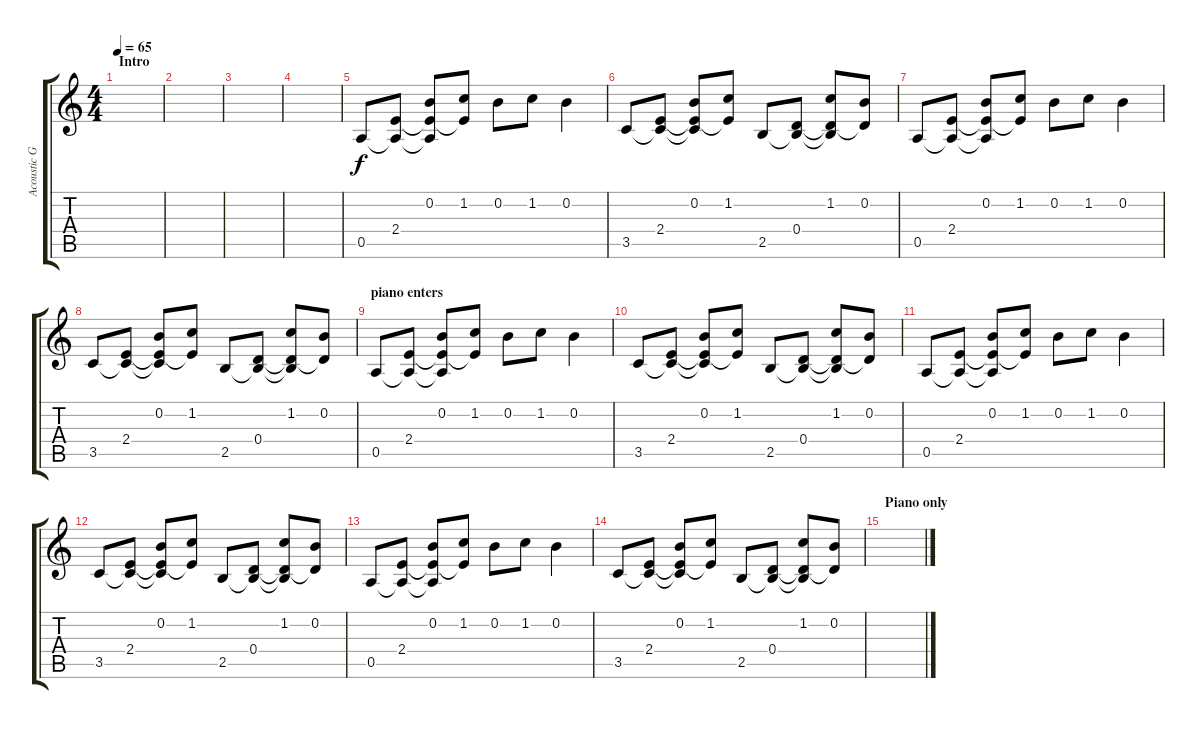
\track ("Acoustic Guitar (Lead 2)" "Acoustic G") {instrument acousticguitarsteel}
\staff {score tabs}
\tuning (E4 B3 G3 D3 A2 E2) {hide}
\ts (4 4)
\section ("" "Intro")
\tempo 65
\clef g2
\ks c
|
|
|
|
0.5.8 (2.4 0.5{t}).8 (0.2 2.4{t} 0.5{t}).8 (1.2 2.4{t}).8 0.2.8 1.2.8 0.2.4 |
3.5.8 (2.4 3.5{t}).8 (0.2 2.4{t} 3.5{t}).8 (1.2 2.4{t}).8 2.5.8 (0.4 2.5{t}).8 (1.2 0.4{t} 2.5{t}).8 (0.2 0.4{t}).8 |
0.5.8 (2.4 0.5{t}).8 (0.2 2.4{t} 0.5{t}).8 (1.2 2.4{t}).8 0.2.8 1.2.8 0.2.4 |
3.5.8 (2.4 3.5{t}).8 (0.2 2.4{t} 3.5{t}).8 (1.2 2.4{t}).8 2.5.8 (0.4 2.5{t}).8 (1.2 0.4{t} 2.5{t}).8 (0.2 0.4{t}).8 |
\section ("" "piano enters")
0.5.8 (2.4 0.5{t}).8 (0.2 2.4{t} 0.5{t}).8 (1.2 2.4{t}).8 0.2.8 1.2.8 0.2.4 |
3.5.8 (2.4 3.5{t}).8 (0.2 2.4{t} 3.5{t}).8 (1.2 2.4{t}).8 2.5.8 (0.4 2.5{t}).8 (1.2 0.4{t} 2.5{t}).8 (0.2 0.4{t}).8 |
0.5.8 (2.4 0.5{t}).8 (0.2 2.4{t} 0.5{t}).8 (1.2 2.4{t}).8 0.2.8 1.2.8 0.2.4 |
3.5.8 (2.4 3.5{t}).8 (0.2 2.4{t} 3.5{t}).8 (1.2 2.4{t}).8 2.5.8 (0.4 2.5{t}).8 (1.2 0.4{t} 2.5{t}).8 (0.2 0.4{t}).8 |
0.5.8 (2.4 0.5{t}).8 (0.2 2.4{t} 0.5{t}).8 (1.2 2.4{t}).8 0.2.8 1.2.8 0.2.4 |
3.5.8 (2.4 3.5{t}).8 (0.2 2.4{t} 3.5{t}).8 (1.2 2.4{t}).8 2.5.8 (0.4 2.5{t}).8 (1.2 0.4{t} 2.5{t}).8 (0.2 0.4{t}).8 |
\section ("" "Piano only")
